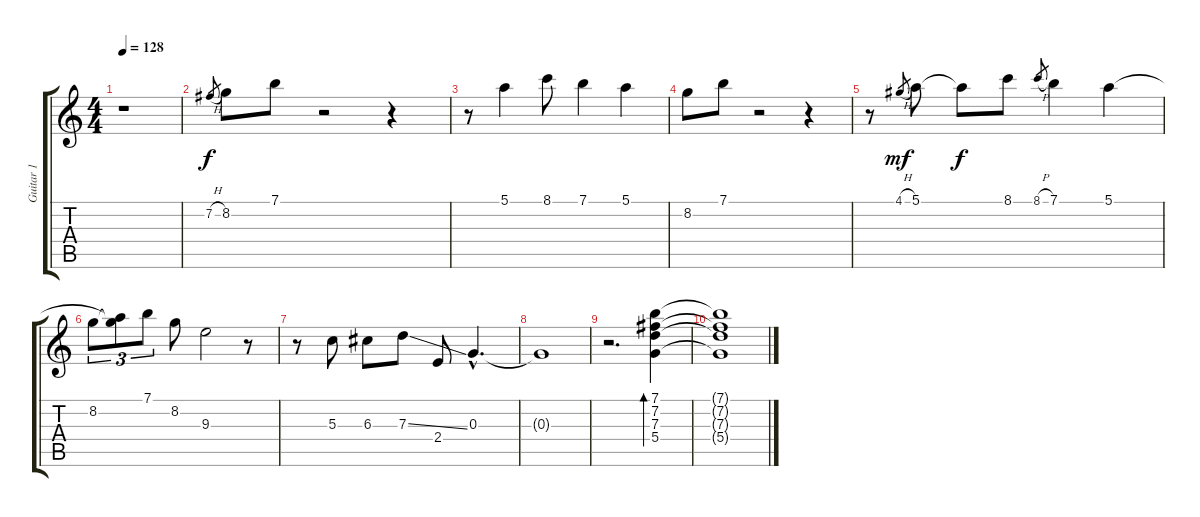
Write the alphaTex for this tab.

\track ("Guitar 1" "Guitar 1") {instrument electricguitarjazz}
\staff {score tabs}
\tuning (E4 B3 G3 D3 A2 E2) {hide}
\ts (4 4)
\tempo 128
\clef g2
\ks c
r.1{dy f} |
7.2{h}.8{gr} 8.2.8 7.1.8 r.2 r.4 |
r.8 5.1.4 8.1.8 7.1.4 5.1.4 |
8.2.8 7.1.8 r.2 r.4 |
r.8 4.1{h}.8{gr dy mf} 5.1.8 5.1{t}.8{dy f} 8.1.8 8.1{h}.8{gr} 7.1.4 5.1.4 |
8.2.8{tu (3 2)} (5.1{t} 8.2{t}).8{tu (3 2)} 7.1.8{tu (3 2)} 8.2.8 9.3.2 r.8 |
r.8 5.3.8 6.3.8 7.3{ss}.8 2.4.8 0.3{hac}.4{d} |
0.3{t}.1 |
r.2{d} (7.1 7.2 7.3 5.4).4{bd 240} |
(7.1{t} 7.2{t} 7.3{t} 5.4{t}).1
